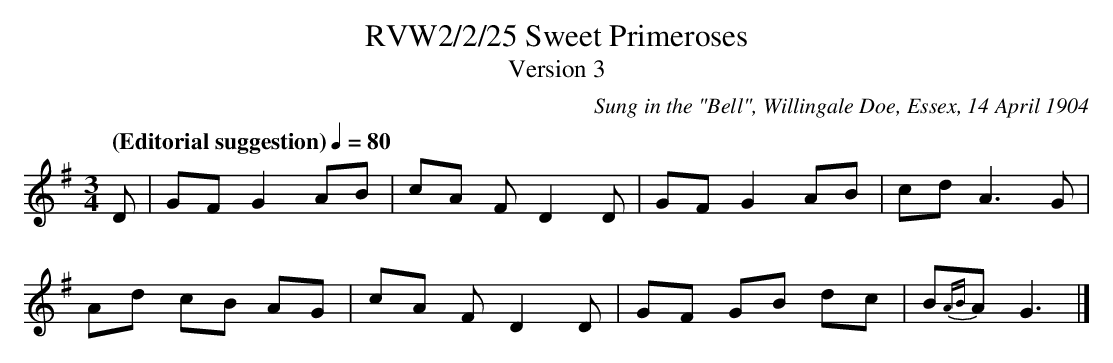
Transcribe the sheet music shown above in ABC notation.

X:1
T:RVW2/2/25 Sweet Primeroses
T: Version 3
C:Sung in the "Bell", Willingale Doe, Essex, 14 April 1904
L:1/8
Q: "(Editorial suggestion)" 1/4=80
M:3/4
K:G
D | GF G2 AB |cA F D2 D | GF G2 AB | cd A3 G|
Ad cB AG | cA F D2 D | GF GB dc | B{AB}A G3|]
